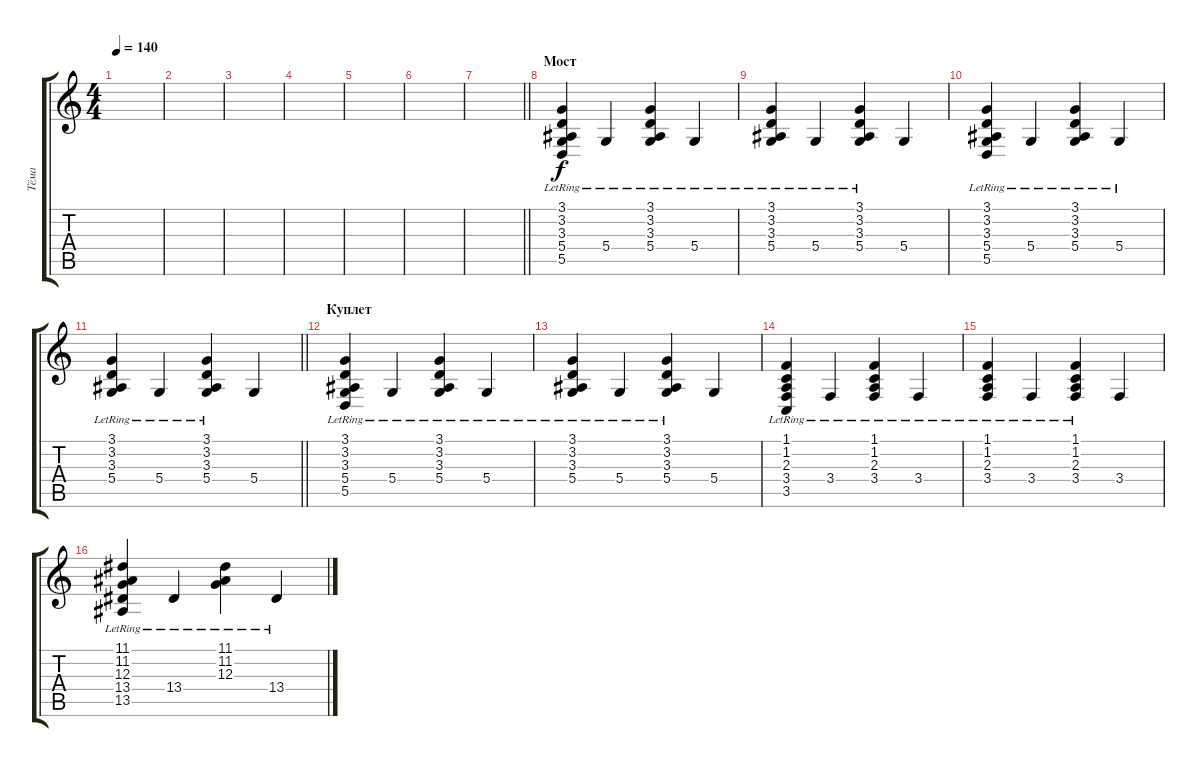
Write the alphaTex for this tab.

\track ("Тёма" "Тёма") {instrument acousticgrandpiano}
\staff {score tabs}
\tuning (E4 B3 G3 D3 A2 E2) {hide}
\ts (4 4)
\tempo 140
\clef g2
\ks c
|
|
|
|
|
|
\barLineRight lightlight
|
\section ("" "Мост")
(3.1{lr} 3.2{lr} 3.3{lr} 5.4{lr} 5.5{lr}).4 5.4{lr}.4 (3.1{lr} 3.2{lr} 3.3{lr} 5.4{lr}).4 5.4{lr}.4 |
(3.1{lr} 3.2{lr} 3.3{lr} 5.4{lr}).4 5.4{lr}.4 (3.1{lr} 3.2{lr} 3.3{lr} 5.4{lr}).4 5.4.4 |
(3.1{lr} 3.2{lr} 3.3{lr} 5.4{lr} 5.5{lr}).4 5.4{lr}.4 (3.1{lr} 3.2{lr} 3.3{lr} 5.4{lr}).4 5.4{lr}.4 |
\barLineRight lightlight
(3.1{lr} 3.2{lr} 3.3{lr} 5.4{lr}).4 5.4{lr}.4 (3.1{lr} 3.2{lr} 3.3{lr} 5.4{lr}).4 5.4.4 |
\section ("" "Куплет")
(3.1{lr} 3.2{lr} 3.3{lr} 5.4{lr} 5.5{lr}).4 5.4{lr}.4 (3.1{lr} 3.2{lr} 3.3{lr} 5.4{lr}).4 5.4{lr}.4 |
(3.1{lr} 3.2{lr} 3.3{lr} 5.4{lr}).4 5.4{lr}.4 (3.1{lr} 3.2{lr} 3.3{lr} 5.4{lr}).4 5.4.4 |
(1.1{lr} 1.2{lr} 2.3{lr} 3.4{lr} 3.5{lr}).4 3.4{lr}.4 (1.1{lr} 1.2{lr} 2.3{lr} 3.4{lr}).4 3.4{lr}.4 |
(1.1{lr} 1.2{lr} 2.3{lr} 3.4{lr}).4 3.4{lr}.4 (1.1{lr} 1.2{lr} 2.3{lr} 3.4{lr}).4 3.4.4 |
(11.1{lr} 11.2{lr} 12.3{lr} 13.4{lr} 13.5{lr}).4 13.4{lr}.4 (11.1{lr} 11.2{lr} 12.3{lr}).4 13.4{lr}.4
